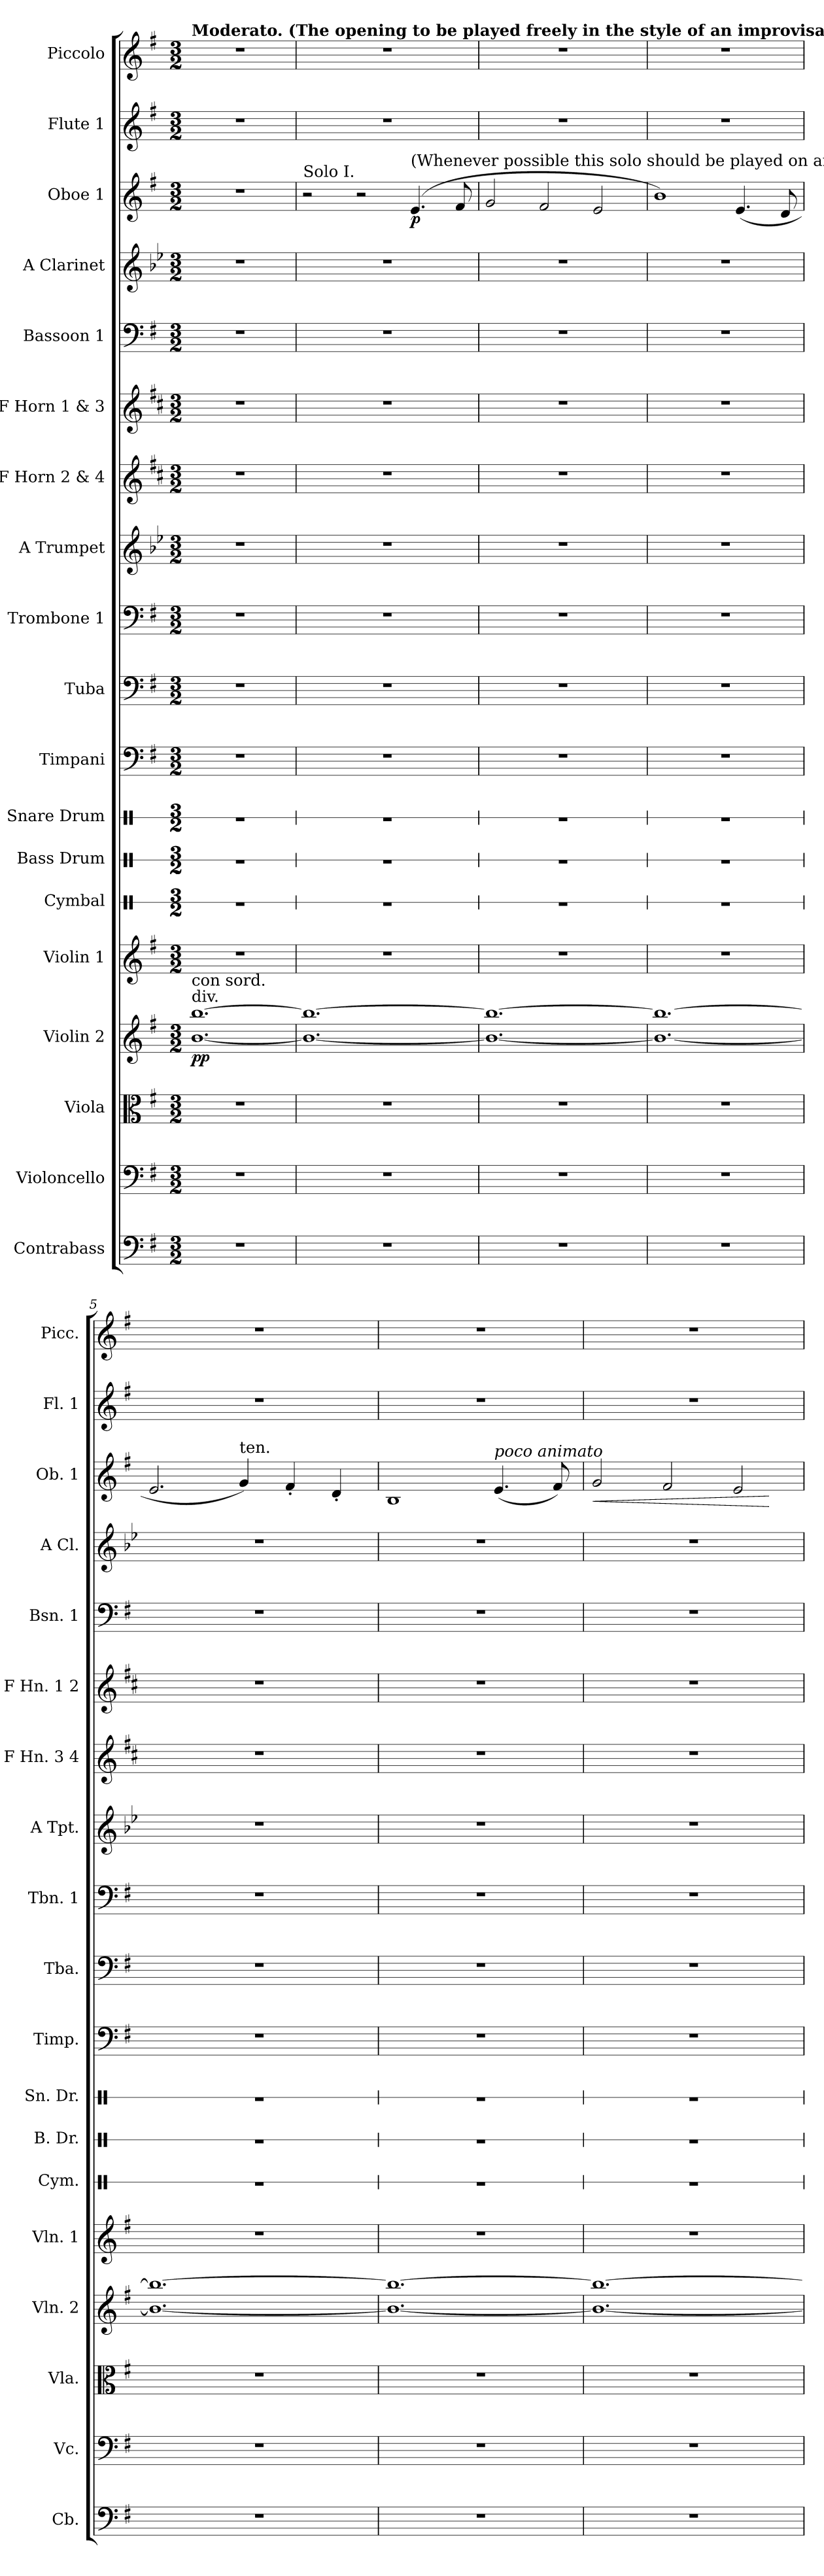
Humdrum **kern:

**kern	**kern	**kern	**kern	**dynam	**kern	**kern	**kern	**kern	**kern	**kern	**kern	**kern	**kern	**kern	**kern	**kern	**kern	**dynam	**kern	**kern
*part19	*part18	*part17	*part16	*part16	*part15	*part14	*part13	*part12	*part11	*part10	*part9	*part8	*part7	*part6	*part5	*part4	*part3	*part3	*part2	*part1
*staff19	*staff18	*staff17	*staff16	*staff16	*staff15	*staff14	*staff13	*staff12	*staff11	*staff10	*staff9	*staff8	*staff7	*staff6	*staff5	*staff4	*staff3	*staff3	*staff2	*staff1
*I"Contrabass	*I"Violoncello	*I"Viola	*I"Violin 2	*	*I"Violin 1	*I"Cymbal	*I"Bass Drum	*I"Snare Drum	*I"Timpani	*I"Tuba	*I"Trombone 1	*I"A Trumpet	*I"F Horn 2 &amp; 4	*I"F Horn 1 &amp; 3	*I"Bassoon 1	*I"A Clarinet	*I"Oboe 1	*	*I"Flute 1	*I"Piccolo
*I'Cb.	*I'Vc.	*I'Vla.	*I'Vln. 2	*	*I'Vln. 1	*I'Cym.	*I'B. Dr.	*I'Sn. Dr.	*I'Timp.	*I'Tba.	*I'Tbn. 1	*I'A Tpt.	*I'F Hn. 3 4	*I'F Hn. 1 2	*I'Bsn. 1	*I'A Cl.	*I'Ob. 1	*	*I'Fl. 1	*I'Picc.
*	*	*	*	*	*	*stria1	*stria1	*stria1	*	*	*	*	*	*	*	*	*	*	*	*
*clefF4	*clefF4	*clefC3	*clefG2	*	*clefG2	*clefX	*clefX	*clefX	*clefF4	*clefF4	*clefF4	*clefG2	*clefG2	*clefG2	*clefF4	*clefG2	*clefG2	*	*clefG2	*clefG2
*ITrd7c12	*	*	*	*	*	*	*	*	*	*	*	*ITrd2c3	*ITrd4c7	*ITrd4c7	*	*ITrd2c3	*	*	*	*ITrd-7c-12
*k[f#]	*k[f#]	*k[f#]	*k[f#]	*	*k[f#]	*k[]	*k[]	*k[]	*k[f#]	*k[f#]	*k[f#]	*k[f#]	*k[f#]	*k[f#]	*k[f#]	*k[f#]	*k[f#]	*	*k[f#]	*k[f#]
*M3/2	*M3/2	*M3/2	*M3/2	*	*M3/2	*M3/2	*M3/2	*M3/2	*M3/2	*M3/2	*M3/2	*M3/2	*M3/2	*M3/2	*M3/2	*M3/2	*M3/2	*	*M3/2	*M3/2
=1	=1	=1	=1	=1	=1	=1	=1	=1	=1	=1	=1	=1	=1	=1	=1	=1	=1	=1	=1	=1
!	!	!	!	!	!	!	!	!	!	!	!	!	!	!	!	!	!	!	!	!LO:TX:a:B:t=Moderato. (The opening to be played  freely in the style of an improvisation)
!	!	!	!LO:TX:a:t=div.	!	!	!	!	!	!	!	!	!	!	!	!	!	!	!	!	!
!	!	!	!LO:TX:a:t=con sord.	!	!	!	!	!	!	!	!	!	!	!	!	!	!	!	!	!
!	!	!	!	!LO:DY:b	!	!	!	!	!	!	!	!	!	!	!	!	!	!	!	!
1.r	1.r	1.r	[1.b [1.bb	pp	1.r	1.r	1.r	1.r	1.r	1.r	1.r	1.r	1.r	1.r	1.r	1.r	1.r	.	1.r	1.r
=2	=2	=2	=2	=2	=2	=2	=2	=2	=2	=2	=2	=2	=2	=2	=2	=2	=2	=2	=2	=2
!	!	!	!	!	!	!	!	!	!	!	!	!	!	!	!	!	!LO:TX:a:t=Solo I.	!	!	!
1.r	1.r	1.r	1.b_ 1.bb_	.	1.r	1.r	1.r	1.r	1.r	1.r	1.r	1.r	1.r	1.r	1.r	1.r	2r	.	1.r	1.r
.	.	.	.	.	.	.	.	.	.	.	.	.	.	.	.	.	2r	.	.	.
!	!	!	!	!	!	!	!	!	!	!	!	!	!	!	!	!	!LO:TX:a:t=(Whenever possible this solo should be played on an oboe d'amore)	!	!	!
!	!	!	!	!	!	!	!	!	!	!	!	!	!	!	!	!	!	!LO:DY:b	!	!
.	.	.	.	.	.	.	.	.	.	.	.	.	.	.	.	.	(4.e/	p	.	.
.	.	.	.	.	.	.	.	.	.	.	.	.	.	.	.	.	8f#/	.	.	.
=3	=3	=3	=3	=3	=3	=3	=3	=3	=3	=3	=3	=3	=3	=3	=3	=3	=3	=3	=3	=3
1.r	1.r	1.r	1.b_ 1.bb_	.	1.r	1.r	1.r	1.r	1.r	1.r	1.r	1.r	1.r	1.r	1.r	1.r	2g/	.	1.r	1.r
.	.	.	.	.	.	.	.	.	.	.	.	.	.	.	.	.	2f#/	.	.	.
.	.	.	.	.	.	.	.	.	.	.	.	.	.	.	.	.	2e/	.	.	.
=4	=4	=4	=4	=4	=4	=4	=4	=4	=4	=4	=4	=4	=4	=4	=4	=4	=4	=4	=4	=4
1.r	1.r	1.r	1.b_ 1.bb_	.	1.r	1.r	1.r	1.r	1.r	1.r	1.r	1.r	1.r	1.r	1.r	1.r	1b)	.	1.r	1.r
.	.	.	.	.	.	.	.	.	.	.	.	.	.	.	.	.	(4.e/	.	.	.
.	.	.	.	.	.	.	.	.	.	.	.	.	.	.	.	.	8d/	.	.	.
=5	=5	=5	=5	=5	=5	=5	=5	=5	=5	=5	=5	=5	=5	=5	=5	=5	=5	=5	=5	=5
1.r	1.r	1.r	1.b_ 1.bb_	.	1.r	1.r	1.r	1.r	1.r	1.r	1.r	1.r	1.r	1.r	1.r	1.r	2.e/	.	1.r	1.r
!	!	!	!	!	!	!	!	!	!	!	!	!	!	!	!	!	!LO:TX:a:t=ten.	!	!	!
.	.	.	.	.	.	.	.	.	.	.	.	.	.	.	.	.	4g/)	.	.	.
.	.	.	.	.	.	.	.	.	.	.	.	.	.	.	.	.	4f#'/	.	.	.
.	.	.	.	.	.	.	.	.	.	.	.	.	.	.	.	.	4d'/	.	.	.
=6	=6	=6	=6	=6	=6	=6	=6	=6	=6	=6	=6	=6	=6	=6	=6	=6	=6	=6	=6	=6
1.r	1.r	1.r	1.b_ 1.bb_	.	1.r	1.r	1.r	1.r	1.r	1.r	1.r	1.r	1.r	1.r	1.r	1.r	1B	.	1.r	1.r
!	!	!	!	!	!	!	!	!	!	!	!	!	!	!	!	!	!LO:TX:a:i:t=poco animato	!	!	!
.	.	.	.	.	.	.	.	.	.	.	.	.	.	.	.	.	(4.e/	.	.	.
.	.	.	.	.	.	.	.	.	.	.	.	.	.	.	.	.	8f#/)	.	.	.
=7	=7	=7	=7	=7	=7	=7	=7	=7	=7	=7	=7	=7	=7	=7	=7	=7	=7	=7	=7	=7
!	!	!	!	!	!	!	!	!	!	!	!	!	!	!	!	!	!	!LO:HP:b	!	!
1.r	1.r	1.r	1.b_ 1.bb_	.	1.r	1.r	1.r	1.r	1.r	1.r	1.r	1.r	1.r	1.r	1.r	1.r	2g/	<	1.r	1.r
.	.	.	.	.	.	.	.	.	.	.	.	.	.	.	.	.	2f#/	.	.	.
.	.	.	.	.	.	.	.	.	.	.	.	.	.	.	.	.	2e/	.	.	.
.	.	.	.	.	.	.	.	.	.	.	.	.	.	.	.	.	.	[	.	.
=	=	=	=	=	=	=	=	=	=	=	=	=	=	=	=	=	=	=	=	=
*-	*-	*-	*-	*-	*-	*-	*-	*-	*-	*-	*-	*-	*-	*-	*-	*-	*-	*-	*-	*-
